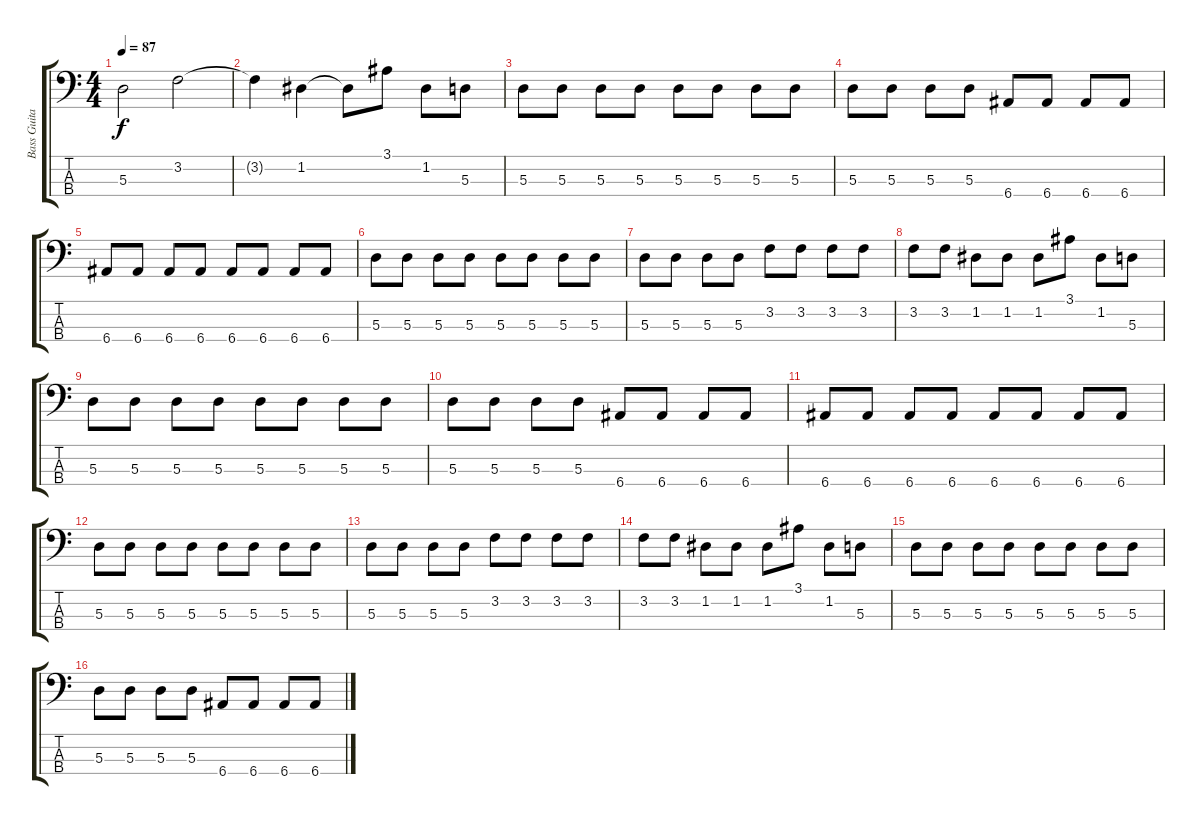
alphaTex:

\track ("Bass Guitar" "Bass Guita") {instrument electricbassfinger}
\staff {score tabs}
\tuning (G2 D2 A1 E1) {hide}
\ts (4 4)
\tempo 87
\clef f4
\ks c
5.3{t}.2{dy f} 3.2.2 |
3.2{t}.4 1.2.4 1.2{t}.8 3.1.8 1.2.8 5.3.8 |
5.3.8 5.3.8 5.3.8 5.3.8 5.3.8 5.3.8 5.3.8 5.3.8 |
5.3.8 5.3.8 5.3.8 5.3.8 6.4.8 6.4.8 6.4.8 6.4.8 |
6.4.8 6.4.8 6.4.8 6.4.8 6.4.8 6.4.8 6.4.8 6.4.8 |
5.3.8 5.3.8 5.3.8 5.3.8 5.3.8 5.3.8 5.3.8 5.3.8 |
5.3.8 5.3.8 5.3.8 5.3.8 3.2.8 3.2.8 3.2.8 3.2.8 |
3.2.8 3.2.8 1.2.8 1.2.8 1.2.8 3.1.8 1.2.8 5.3.8 |
5.3.8 5.3.8 5.3.8 5.3.8 5.3.8 5.3.8 5.3.8 5.3.8 |
5.3.8 5.3.8 5.3.8 5.3.8 6.4.8 6.4.8 6.4.8 6.4.8 |
6.4.8 6.4.8 6.4.8 6.4.8 6.4.8 6.4.8 6.4.8 6.4.8 |
5.3.8 5.3.8 5.3.8 5.3.8 5.3.8 5.3.8 5.3.8 5.3.8 |
5.3.8 5.3.8 5.3.8 5.3.8 3.2.8 3.2.8 3.2.8 3.2.8 |
3.2.8 3.2.8 1.2.8 1.2.8 1.2.8 3.1.8 1.2.8 5.3.8 |
5.3.8 5.3.8 5.3.8 5.3.8 5.3.8 5.3.8 5.3.8 5.3.8 |
5.3.8 5.3.8 5.3.8 5.3.8 6.4.8 6.4.8 6.4.8 6.4.8
